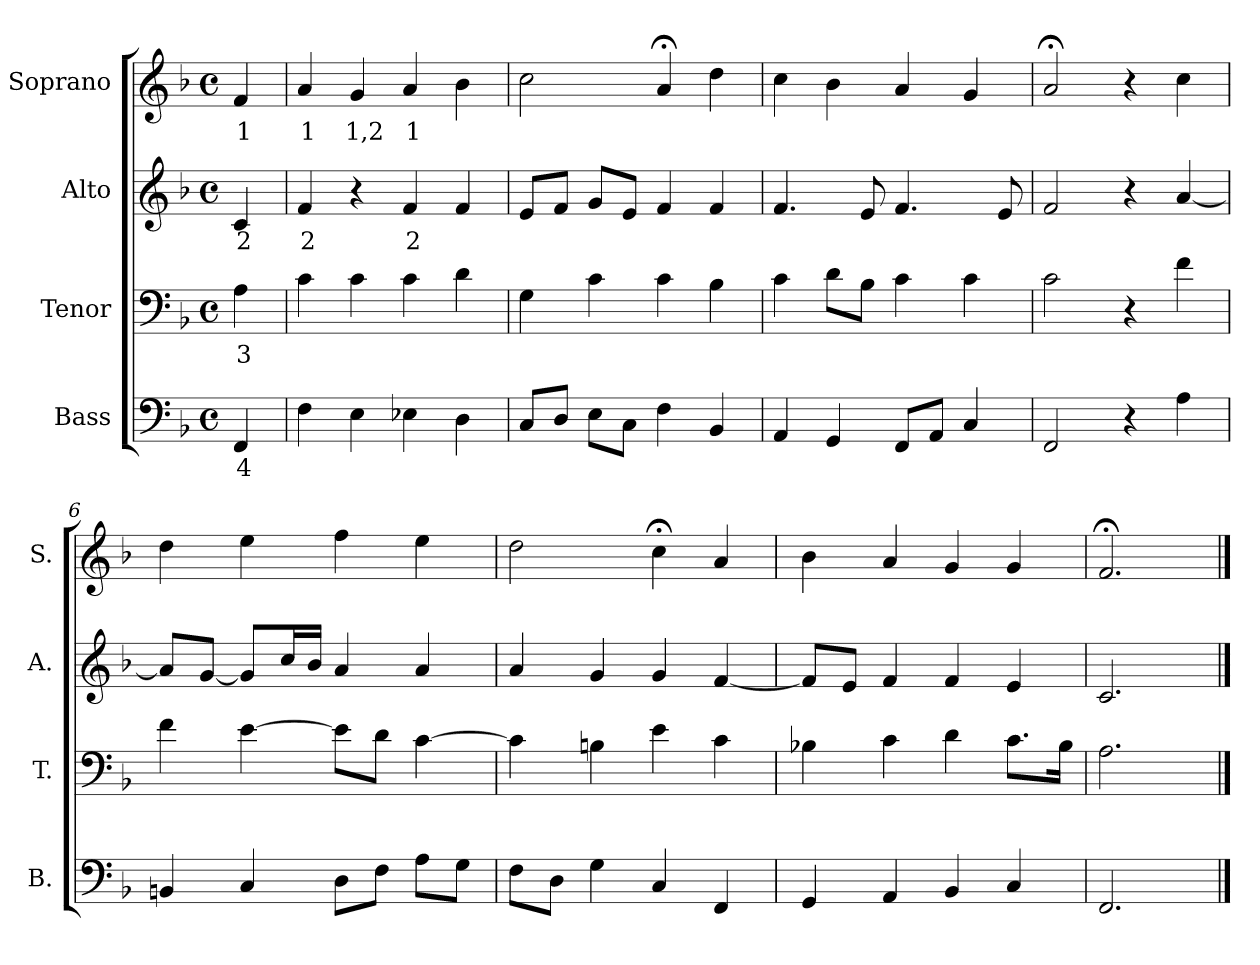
**kern	**text	**kern	**text	**kern	**text	**kern	**text
*part4	*part4	*part3	*part3	*part2	*part2	*part1	*part1
*staff4	*staff4	*staff3	*staff3	*staff2	*staff2	*staff1	*staff1
*I"Bass	*	*I"Tenor	*	*I"Alto	*	*I"Soprano	*
*I'B.	*	*I'T.	*	*I'A.	*	*I'S.	*
*clefF4	*	*clefF4	*	*clefG2	*	*clefG2	*
*k[b-]	*	*k[b-]	*	*k[b-]	*	*k[b-]	*
*F:	*	*F:	*	*F:	*	*F:	*
*M4/4	*	*M4/4	*	*M4/4	*	*M4/4	*
*met(c)	*	*met(c)	*	*met(c)	*	*met(c)	*
*MM120	*	*MM120	*	*MM120	*	*MM120	*
=1	=1	=1	=1	=1	=1	=1	=1
4FFi/	4	4Aj\	3	4cZ/	2	4fV/	1
=2	=2	=2	=2	=2	=2	=2	=2
4Fi\	.	4cj\	.	4fZ/	2	4aV/	1
4Ei\	.	4cj\	.	4r	.	4gV/	1,2
4E-Xi\	.	4cj\	.	4fZ/	2	4aV/	1
4Di\	.	4dj\	.	4fZ/	.	4b-V\	.
=3	=3	=3	=3	=3	=3	=3	=3
8Ci/L	.	4Gj\	.	8eZ/L	.	2ccV\	.
8Di/J	.	.	.	8fZ/J	.	.	.
8Ei\L	.	4cj\	.	8gZ/L	.	.	.
8Ci\J	.	.	.	8eZ/J	.	.	.
4Fi\	.	4cj\	.	4fZ/	.	4a;<V/	.
4BB-i/	.	4B-j\	.	4fZ/	.	4ddV\	.
!!LO:LB:g=z
=4	=4	=4	=4	=4	=4	=4	=4
4AAi/	.	4cj\	.	4.fZ/	.	4ccV\	.
4GGi/	.	8dj\L	.	.	.	4b-V\	.
.	.	8B-j\J	.	8eZ/	.	.	.
8FFi/L	.	4cj\	.	4.fZ/	.	4aV/	.
8AAi/J	.	.	.	.	.	.	.
4Ci/	.	4cj\	.	.	.	4gV/	.
.	.	.	.	8eZ/	.	.	.
=5	=5	=5	=5	=5	=5	=5	=5
2FFi/	.	2cj\	.	2fZ/	.	2a;<V/	.
4r	.	4r	.	4r	.	4r	.
4Ai\	.	4fj\	.	[4aZ/	.	4ccV\	.
=6	=6	=6	=6	=6	=6	=6	=6
4BBni/	.	4fj\	.	8aZ/L]	.	4ddV\	.
.	.	.	.	[8gZ/J	.	.	.
4Ci/	.	[4ej\	.	8gZ/L]	.	4eeV\	.
.	.	.	.	16ccZ/L	.	.	.
.	.	.	.	16b-Z/JJ	.	.	.
8Di\L	.	8ej\L]	.	4aZ/	.	4ffV\	.
8Fi\J	.	8dj\J	.	.	.	.	.
8Ai\L	.	[4cj\	.	4aZ/	.	4eeV\	.
8Gi\J	.	.	.	.	.	.	.
!!LO:PB:g=z
=7	=7	=7	=7	=7	=7	=7	=7
8Fi\L	.	4cj\]	.	4aZ/	.	2ddV\	.
8Di\J	.	.	.	.	.	.	.
4Gi\	.	4Bnj\	.	4gZ/	.	.	.
4Ci/	.	4ej\	.	4gZ/	.	4cc;<V\	.
4FFi/	.	4cj\	.	[4fZ/	.	4aV/	.
=8	=8	=8	=8	=8	=8	=8	=8
4GGi/	.	4B-Xj\	.	8fZ/L]	.	4b-V\	.
.	.	.	.	8eZ/J	.	.	.
4AAi/	.	4cj\	.	4fZ/	.	4aV/	.
4BB-i/	.	4dj\	.	4fZ/	.	4gV/	.
4Ci/	.	8.cj\L	.	4eZ/	.	4gV/	.
.	.	16B-j\Jk	.	.	.	.	.
=9	=9	=9	=9	=9	=9	=9	=9
2.FFi/	.	2.Aj\	.	2.cZ/	.	2.f;<V/	.
==	==	==	==	==	==	==	==
*-	*-	*-	*-	*-	*-	*-	*-
